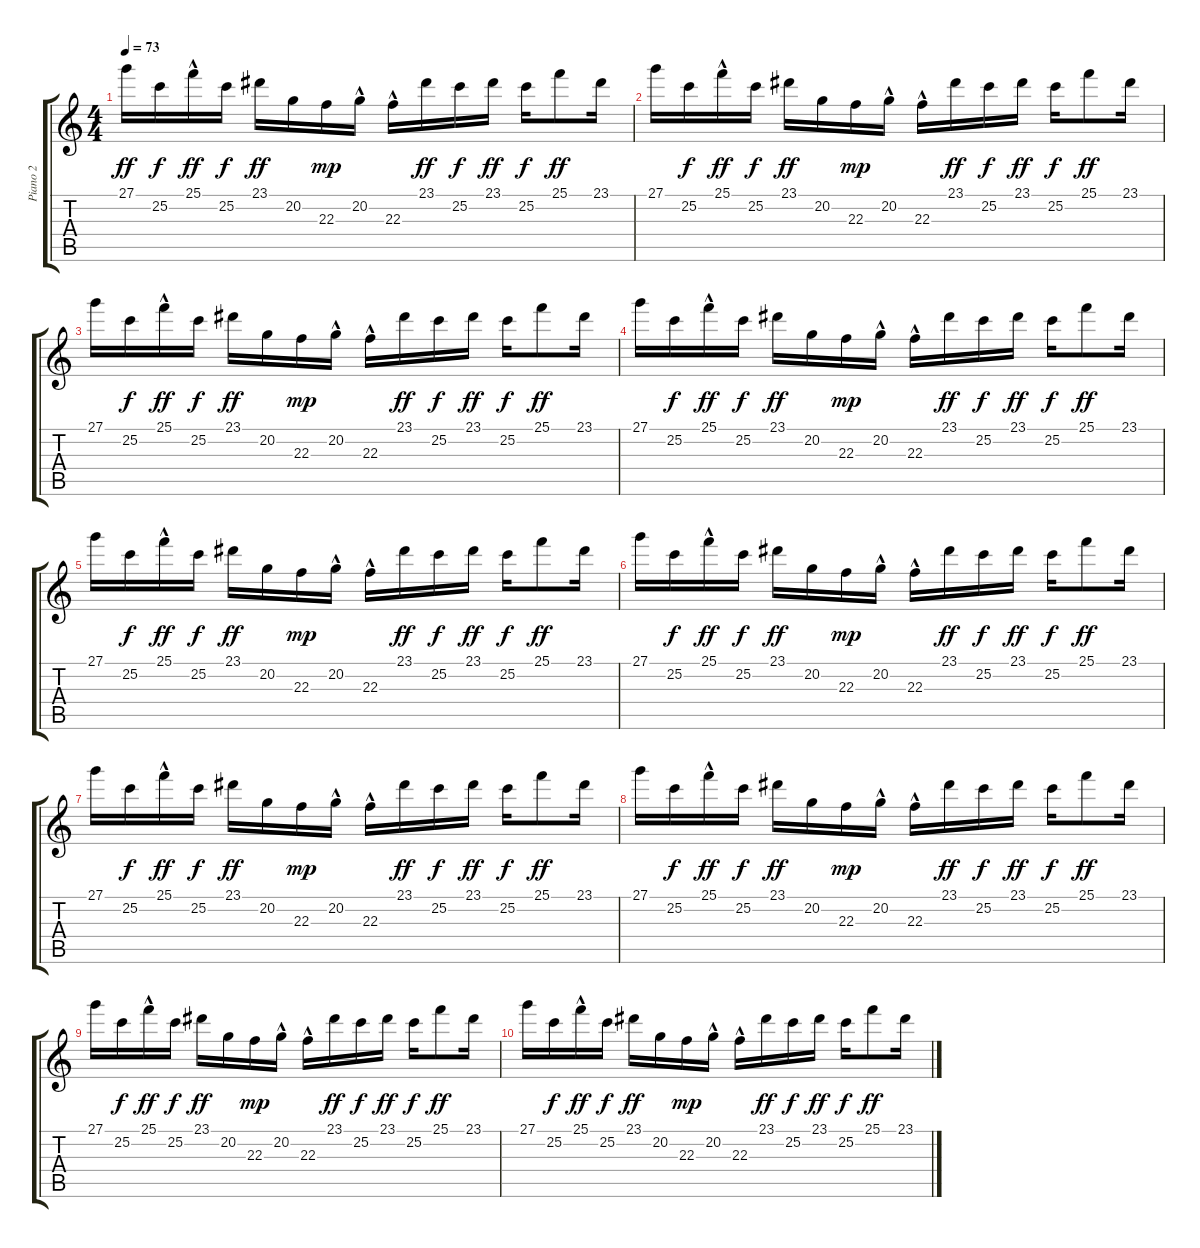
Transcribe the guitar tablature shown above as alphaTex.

\track ("Piano 2" "Piano 2") {instrument acousticgrandpiano}
\staff {score tabs}
\tuning (E4 B3 G3 D3 A2 E2) {hide}
\ts (4 4)
\tempo 73
\clef g2
\ks c
27.1.16{dy ff} 25.2.16{dy f} 25.1{hac}.16{dy ff} 25.2.16{dy f} 23.1.16{dy ff} 20.2.16 22.3.16{dy mp} 20.2{hac}.16 22.3{hac}.16 23.1.16{dy ff} 25.2.16{dy f} 23.1.16{dy ff} 25.2.16{dy f} 25.1.8{dy ff} 23.1.16 |
27.1.16 25.2.16{dy f} 25.1{hac}.16{dy ff} 25.2.16{dy f} 23.1.16{dy ff} 20.2.16 22.3.16{dy mp} 20.2{hac}.16 22.3{hac}.16 23.1.16{dy ff} 25.2.16{dy f} 23.1.16{dy ff} 25.2.16{dy f} 25.1.8{dy ff} 23.1.16 |
27.1.16{volume 3} 25.2.16{dy f} 25.1{hac}.16{dy ff} 25.2.16{dy f} 23.1.16{dy ff} 20.2.16 22.3.16{dy mp} 20.2{hac}.16 22.3{hac}.16 23.1.16{dy ff} 25.2.16{dy f} 23.1.16{dy ff} 25.2.16{dy f} 25.1.8{dy ff} 23.1.16 |
27.1.16 25.2.16{dy f} 25.1{hac}.16{dy ff} 25.2.16{dy f} 23.1.16{dy ff} 20.2.16 22.3.16{dy mp} 20.2{hac}.16 22.3{hac}.16 23.1.16{dy ff} 25.2.16{dy f} 23.1.16{dy ff} 25.2.16{dy f} 25.1.8{dy ff} 23.1.16 |
27.1.16 25.2.16{dy f} 25.1{hac}.16{dy ff} 25.2.16{dy f} 23.1.16{dy ff} 20.2.16 22.3.16{dy mp} 20.2{hac}.16 22.3{hac}.16 23.1.16{dy ff} 25.2.16{dy f} 23.1.16{dy ff} 25.2.16{dy f} 25.1.8{dy ff} 23.1.16 |
27.1.16 25.2.16{dy f} 25.1{hac}.16{dy ff} 25.2.16{dy f} 23.1.16{dy ff} 20.2.16 22.3.16{dy mp} 20.2{hac}.16 22.3{hac}.16 23.1.16{dy ff} 25.2.16{dy f} 23.1.16{dy ff} 25.2.16{dy f} 25.1.8{dy ff} 23.1.16 |
27.1.16{volume 0} 25.2.16{dy f} 25.1{hac}.16{dy ff} 25.2.16{dy f} 23.1.16{dy ff} 20.2.16 22.3.16{dy mp} 20.2{hac}.16 22.3{hac}.16 23.1.16{dy ff} 25.2.16{dy f} 23.1.16{dy ff} 25.2.16{dy f} 25.1.8{dy ff} 23.1.16 |
27.1.16 25.2.16{dy f} 25.1{hac}.16{dy ff} 25.2.16{dy f} 23.1.16{dy ff} 20.2.16 22.3.16{dy mp} 20.2{hac}.16 22.3{hac}.16 23.1.16{dy ff} 25.2.16{dy f} 23.1.16{dy ff} 25.2.16{dy f} 25.1.8{dy ff} 23.1.16 |
27.1.16 25.2.16{dy f} 25.1{hac}.16{dy ff} 25.2.16{dy f} 23.1.16{dy ff} 20.2.16 22.3.16{dy mp} 20.2{hac}.16 22.3{hac}.16 23.1.16{dy ff} 25.2.16{dy f} 23.1.16{dy ff} 25.2.16{dy f} 25.1.8{dy ff} 23.1.16 |
27.1.16 25.2.16{dy f} 25.1{hac}.16{dy ff} 25.2.16{dy f} 23.1.16{dy ff} 20.2.16 22.3.16{dy mp} 20.2{hac}.16 22.3{hac}.16 23.1.16{dy ff} 25.2.16{dy f} 23.1.16{dy ff} 25.2.16{dy f} 25.1.8{dy ff} 23.1.16
